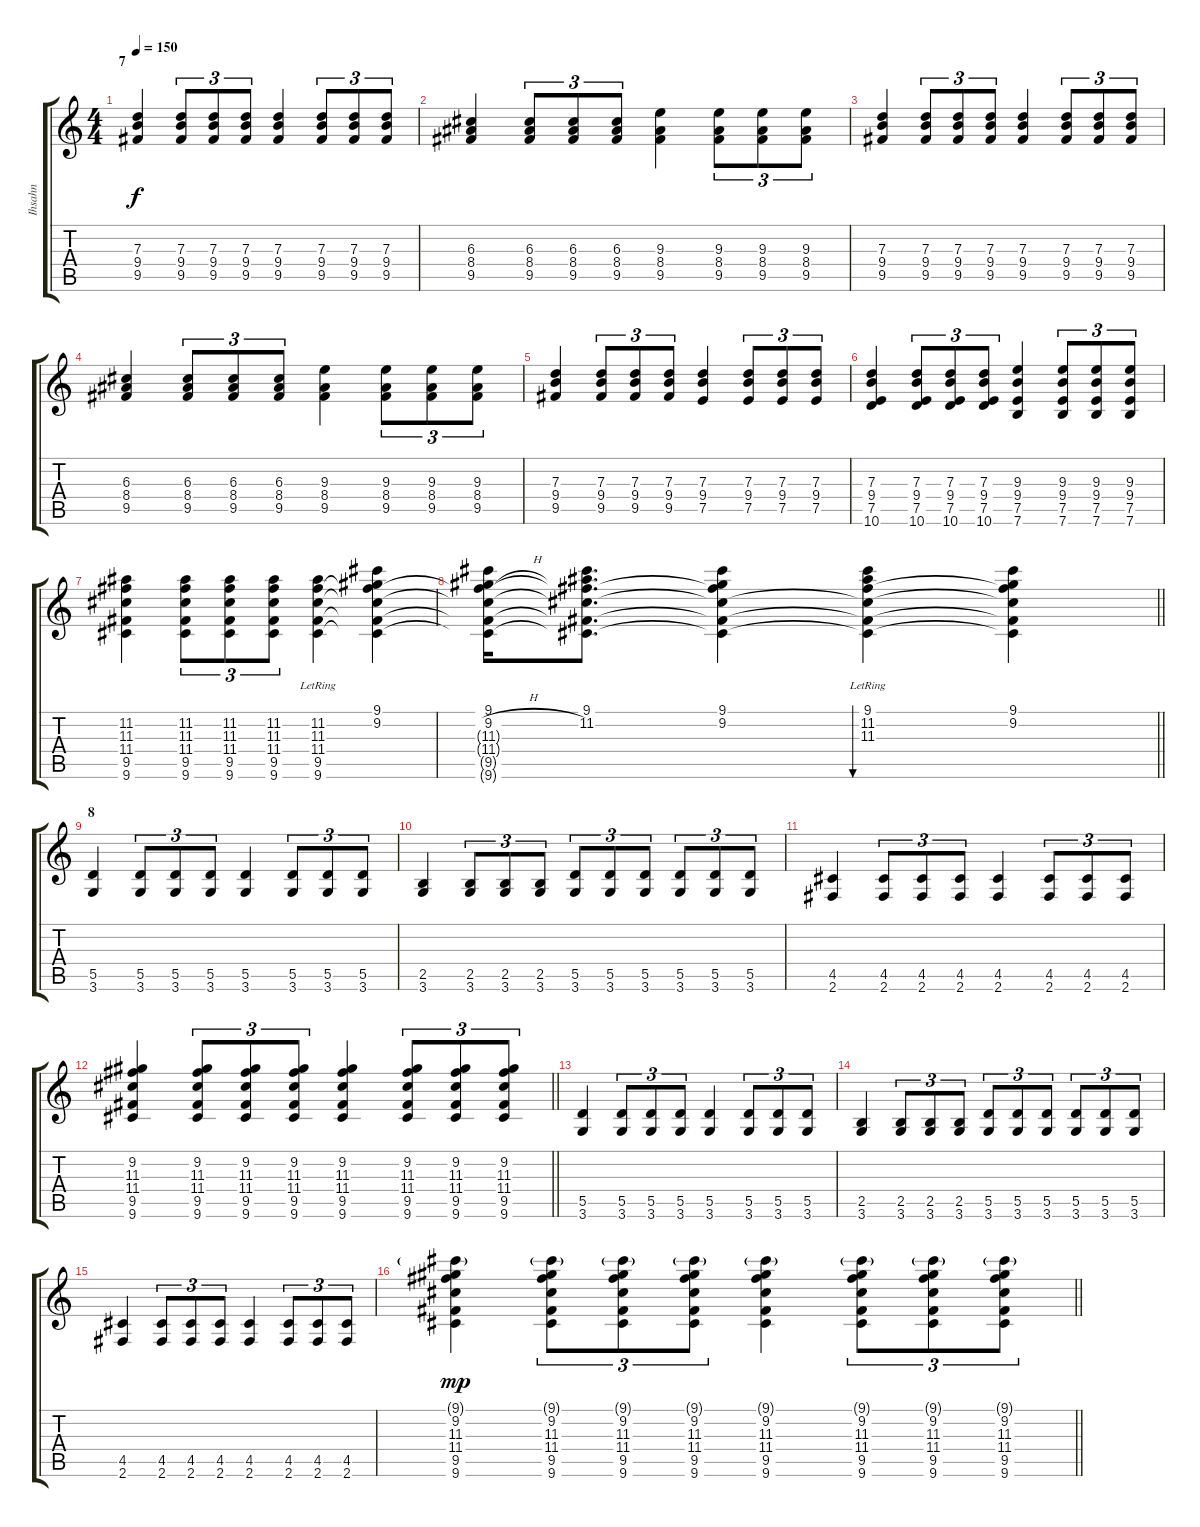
\track ("Ihsahn" "Ihsahn") {instrument distortionguitar}
\staff {score tabs}
\tuning (E4 B3 G3 D3 A2 E2) {hide}
\ts (4 4)
\section ("" "7")
\tempo 150
\clef g2
\ks c
(7.3 9.4 9.5).4{dy f} (7.3 9.4 9.5).8{tu (3 2)} (7.3 9.4 9.5).8{tu (3 2)} (7.3 9.4 9.5).8{tu (3 2)} (7.3 9.4 9.5).4 (7.3 9.4 9.5).8{tu (3 2)} (7.3 9.4 9.5).8{tu (3 2)} (7.3 9.4 9.5).8{tu (3 2)} |
(6.3 8.4 9.5).4 (6.3 8.4 9.5).8{tu (3 2)} (6.3 8.4 9.5).8{tu (3 2)} (6.3 8.4 9.5).8{tu (3 2)} (9.3 8.4 9.5).4 (9.3 8.4 9.5).8{tu (3 2)} (9.3 8.4 9.5).8{tu (3 2)} (9.3 8.4 9.5).8{tu (3 2)} |
(7.3 9.4 9.5).4 (7.3 9.4 9.5).8{tu (3 2)} (7.3 9.4 9.5).8{tu (3 2)} (7.3 9.4 9.5).8{tu (3 2)} (7.3 9.4 9.5).4 (7.3 9.4 9.5).8{tu (3 2)} (7.3 9.4 9.5).8{tu (3 2)} (7.3 9.4 9.5).8{tu (3 2)} |
(6.3 8.4 9.5).4 (6.3 8.4 9.5).8{tu (3 2)} (6.3 8.4 9.5).8{tu (3 2)} (6.3 8.4 9.5).8{tu (3 2)} (9.3 8.4 9.5).4 (9.3 8.4 9.5).8{tu (3 2)} (9.3 8.4 9.5).8{tu (3 2)} (9.3 8.4 9.5).8{tu (3 2)} |
(7.3 9.4 9.5).4 (7.3 9.4 9.5).8{tu (3 2)} (7.3 9.4 9.5).8{tu (3 2)} (7.3 9.4 9.5).8{tu (3 2)} (7.3 9.4 7.5).4 (7.3 9.4 7.5).8{tu (3 2)} (7.3 9.4 7.5).8{tu (3 2)} (7.3 9.4 7.5).8{tu (3 2)} |
(7.3 9.4 7.5 10.6).4 (7.3 9.4 7.5 10.6).8{tu (3 2)} (7.3 9.4 7.5 10.6).8{tu (3 2)} (7.3 9.4 7.5 10.6).8{tu (3 2)} (9.3 9.4 7.5 7.6).4 (9.3 9.4 7.5 7.6).8{tu (3 2)} (9.3 9.4 7.5 7.6).8{tu (3 2)} (9.3 9.4 7.5 7.6).8{tu (3 2)} |
(11.2 11.3 11.4 9.5 9.6).4 (11.2 11.3 11.4 9.5 9.6).8{tu (3 2)} (11.2 11.3 11.4 9.5 9.6).8{tu (3 2)} (11.2 11.3 11.4 9.5 9.6).8{tu (3 2)} (11.2{lr} 11.3{lr} 11.4{lr} 9.5{lr} 9.6{lr}).4 (9.1 9.2 11.3{t} 11.4{t} 9.5{t} 9.6{t}).4 |
\barLineRight lightlight
(9.1 9.2{h} 11.3{t} 11.4{t} 9.5{t} 9.6{t}).16 (9.1 11.2 11.3{t} 11.4{t} 9.5{t} 9.6{t}).8{d} (9.1 9.2 11.3{t} 11.4{t} 9.5{t} 9.6{t}).4 (9.1{lr} 11.2{lr} 11.3{lr} 11.4{t} 9.5{t} 9.6{t}).4{bu 240} (9.1 9.2 11.3{t} 11.4{t} 9.5{t} 9.6{t}).4 |
\section ("" "8")
(5.5 3.6).4 (5.5 3.6).8{tu (3 2)} (5.5 3.6).8{tu (3 2)} (5.5 3.6).8{tu (3 2)} (5.5 3.6).4 (5.5 3.6).8{tu (3 2)} (5.5 3.6).8{tu (3 2)} (5.5 3.6).8{tu (3 2)} |
(2.5 3.6).4 (2.5 3.6).8{tu (3 2)} (2.5 3.6).8{tu (3 2)} (2.5 3.6).8{tu (3 2)} (5.5 3.6).8{tu (3 2)} (5.5 3.6).8{tu (3 2)} (5.5 3.6).8{tu (3 2)} (5.5 3.6).8{tu (3 2)} (5.5 3.6).8{tu (3 2)} (5.5 3.6).8{tu (3 2)} |
(4.5 2.6).4 (4.5 2.6).8{tu (3 2)} (4.5 2.6).8{tu (3 2)} (4.5 2.6).8{tu (3 2)} (4.5 2.6).4 (4.5 2.6).8{tu (3 2)} (4.5 2.6).8{tu (3 2)} (4.5 2.6).8{tu (3 2)} |
\barLineRight lightlight
(9.2 11.3 11.4 9.5 9.6).4 (9.2 11.3 11.4 9.5 9.6).8{tu (3 2)} (9.2 11.3 11.4 9.5 9.6).8{tu (3 2)} (9.2 11.3 11.4 9.5 9.6).8{tu (3 2)} (9.2 11.3 11.4 9.5 9.6).4 (9.2 11.3 11.4 9.5 9.6).8{tu (3 2)} (9.2 11.3 11.4 9.5 9.6).8{tu (3 2)} (9.2 11.3 11.4 9.5 9.6).8{tu (3 2)} |
(5.5 3.6).4 (5.5 3.6).8{tu (3 2)} (5.5 3.6).8{tu (3 2)} (5.5 3.6).8{tu (3 2)} (5.5 3.6).4 (5.5 3.6).8{tu (3 2)} (5.5 3.6).8{tu (3 2)} (5.5 3.6).8{tu (3 2)} |
(2.5 3.6).4 (2.5 3.6).8{tu (3 2)} (2.5 3.6).8{tu (3 2)} (2.5 3.6).8{tu (3 2)} (5.5 3.6).8{tu (3 2)} (5.5 3.6).8{tu (3 2)} (5.5 3.6).8{tu (3 2)} (5.5 3.6).8{tu (3 2)} (5.5 3.6).8{tu (3 2)} (5.5 3.6).8{tu (3 2)} |
(4.5 2.6).4 (4.5 2.6).8{tu (3 2)} (4.5 2.6).8{tu (3 2)} (4.5 2.6).8{tu (3 2)} (4.5 2.6).4 (4.5 2.6).8{tu (3 2)} (4.5 2.6).8{tu (3 2)} (4.5 2.6).8{tu (3 2)} |
\barLineRight lightlight
(9.1{g} 9.2 11.3 11.4 9.5 9.6).4{dy mp} (9.1{g} 9.2 11.3 11.4 9.5 9.6).8{tu (3 2)} (9.1{g} 9.2 11.3 11.4 9.5 9.6).8{tu (3 2)} (9.1{g} 9.2 11.3 11.4 9.5 9.6).8{tu (3 2)} (9.1{g} 9.2 11.3 11.4 9.5 9.6).4 (9.1{g} 9.2 11.3 11.4 9.5 9.6).8{tu (3 2)} (9.1{g} 9.2 11.3 11.4 9.5 9.6).8{tu (3 2)} (9.1{g} 9.2 11.3 11.4 9.5 9.6).8{tu (3 2)}
